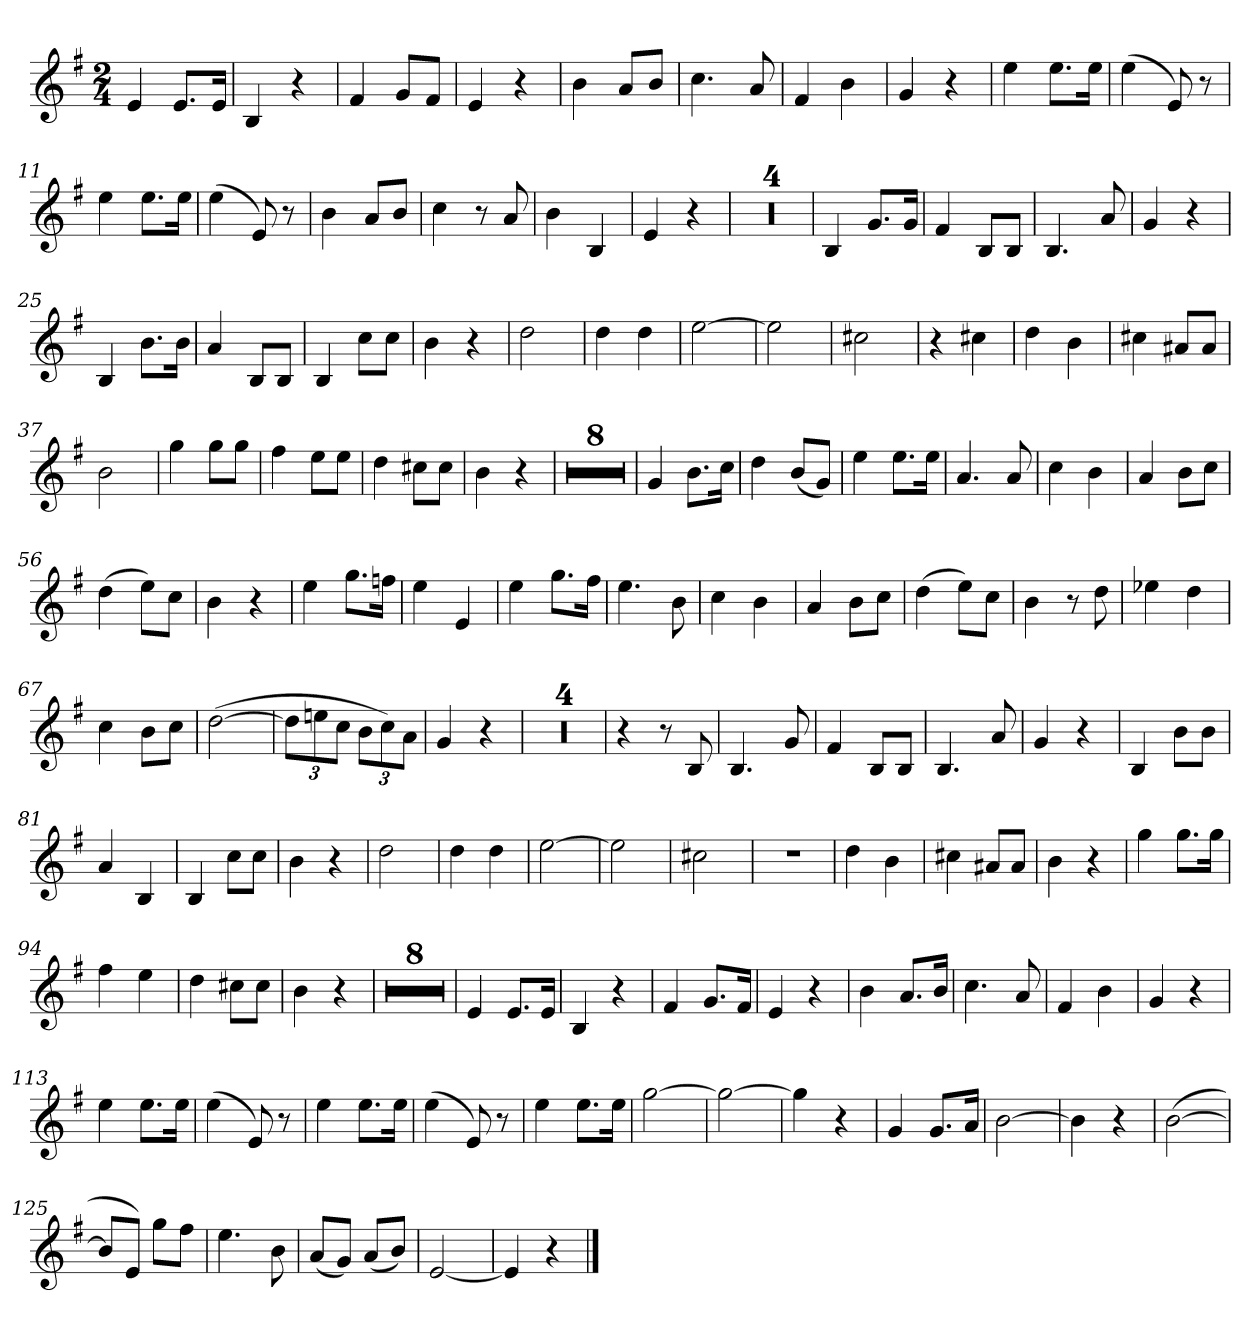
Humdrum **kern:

**kern
*part1
*staff1
*k[f#]
*e:
*M2/4
=1
4e
8.eL
16eJk
=2
4B
4r
=3
4f#
8gL
8f#J
=4
4e
4r
=5
4b
8aL
8bJ
=6
4.cc
8a
=7
4f#
4b
=8
4g
4r
=9
4ee
8.eeL
16eeJk
=10
(4ee
8e)
8r
=11
4ee
8.eeL
16eeJk
=12
(4ee
8e)
8r
=13
4b
8aL
8bJ
=14
4cc
8r
8a
=15
4b
4B
=16
4e
4r
=17
2r
=18
2r
=19
2r
=20
2r
=21
4B
8.gL
16gJk
=22
4f#
8BL
8BJ
=23
4.B
8a
=24
4g
4r
=25
4B
8.bL
16bJk
=26
4a
8BL
8BJ
=27
4B
8ccL
8ccJ
=28
4b
4r
=29
2dd
=30
4dd
4dd
=31
[2ee
=32
2ee]
=33
2cc#X
=34
4r
4cc#X
=35
4dd
4b
=36
4cc#X
8a#XL
8a#J
=37
2b
=38
4gg
8ggL
8ggJ
=39
4ff#
8eeL
8eeJ
=40
4dd
8cc#XL
8cc#J
=41
4b
4r
=42
2r
=43
2r
=44
2r
=45
2r
=46
2r
=47
2r
=48
2r
=49
2r
=50
4g
8.bL
16ccJk
=51
4dd
(8bL
8gJ)
=52
4ee
8.eeL
16eeJk
=53
4.a
8a
=54
4cc
4b
=55
4a
8bL
8ccJ
=56
(4dd
8eeL)
8ccJ
=57
4b
4r
=58
4ee
8.ggL
16ffnJk
=59
4ee
4e
=60
4ee
8.ggL
16ff#Jk
=61
4.ee
8b
=62
4cc
4b
=63
4a
8bL
8ccJ
=64
(4dd
8eeL)
8ccJ
=65
4b
8r
8dd
=66
4ee-X
4dd
=67
4cc
8bL
8ccJ
=68
([2dd
=69
12ddL]
12een
12ccJ
12bL
12cc)
12aJ
=70
4g
4r
=71
2r
=72
2r
=73
2r
=74
2r
=75
4r
8r
8B
=76
4.B
8g
=77
4f#
8BL
8BJ
=78
4.B
8a
=79
4g
4r
=80
4B
8bL
8bJ
=81
4a
4B
=82
4B
8ccL
8ccJ
=83
4b
4r
=84
2dd
=85
4dd
4dd
=86
[2ee
=87
2ee]
=88
2cc#X
=89
2r
=90
4dd
4b
=91
4cc#X
8a#XL
8a#J
=92
4b
4r
=93
4gg
8.ggL
16ggJk
=94
4ff#
4ee
=95
4dd
8cc#XL
8cc#J
=96
4b
4r
=97
2r
=98
2r
=99
2r
=100
2r
=101
2r
=102
2r
=103
2r
=104
2r
=105
4e
8.eL
16eJk
=106
4B
4r
=107
4f#
8.gL
16f#Jk
=108
4e
4r
=109
4b
8.aL
16bJk
=110
4.cc
8a
=111
4f#
4b
=112
4g
4r
=113
4ee
8.eeL
16eeJk
=114
(4ee
8e)
8r
=115
4ee
8.eeL
16eeJk
=116
(4ee
8e)
8r
=117
4ee
8.eeL
16eeJk
=118
[2gg
=119
2gg_
=120
4gg]
4r
=121
4g
8.gL
16aJk
=122
[2b
=123
4b]
4r
=124
([2b
=125
8bL]
8eJ)
8ggL
8ff#J
=126
4.ee
8b
=127
(8aL
8gJ)
(8aL
8bJ)
=128
[2e
=129
4e]
4r
==
*-
